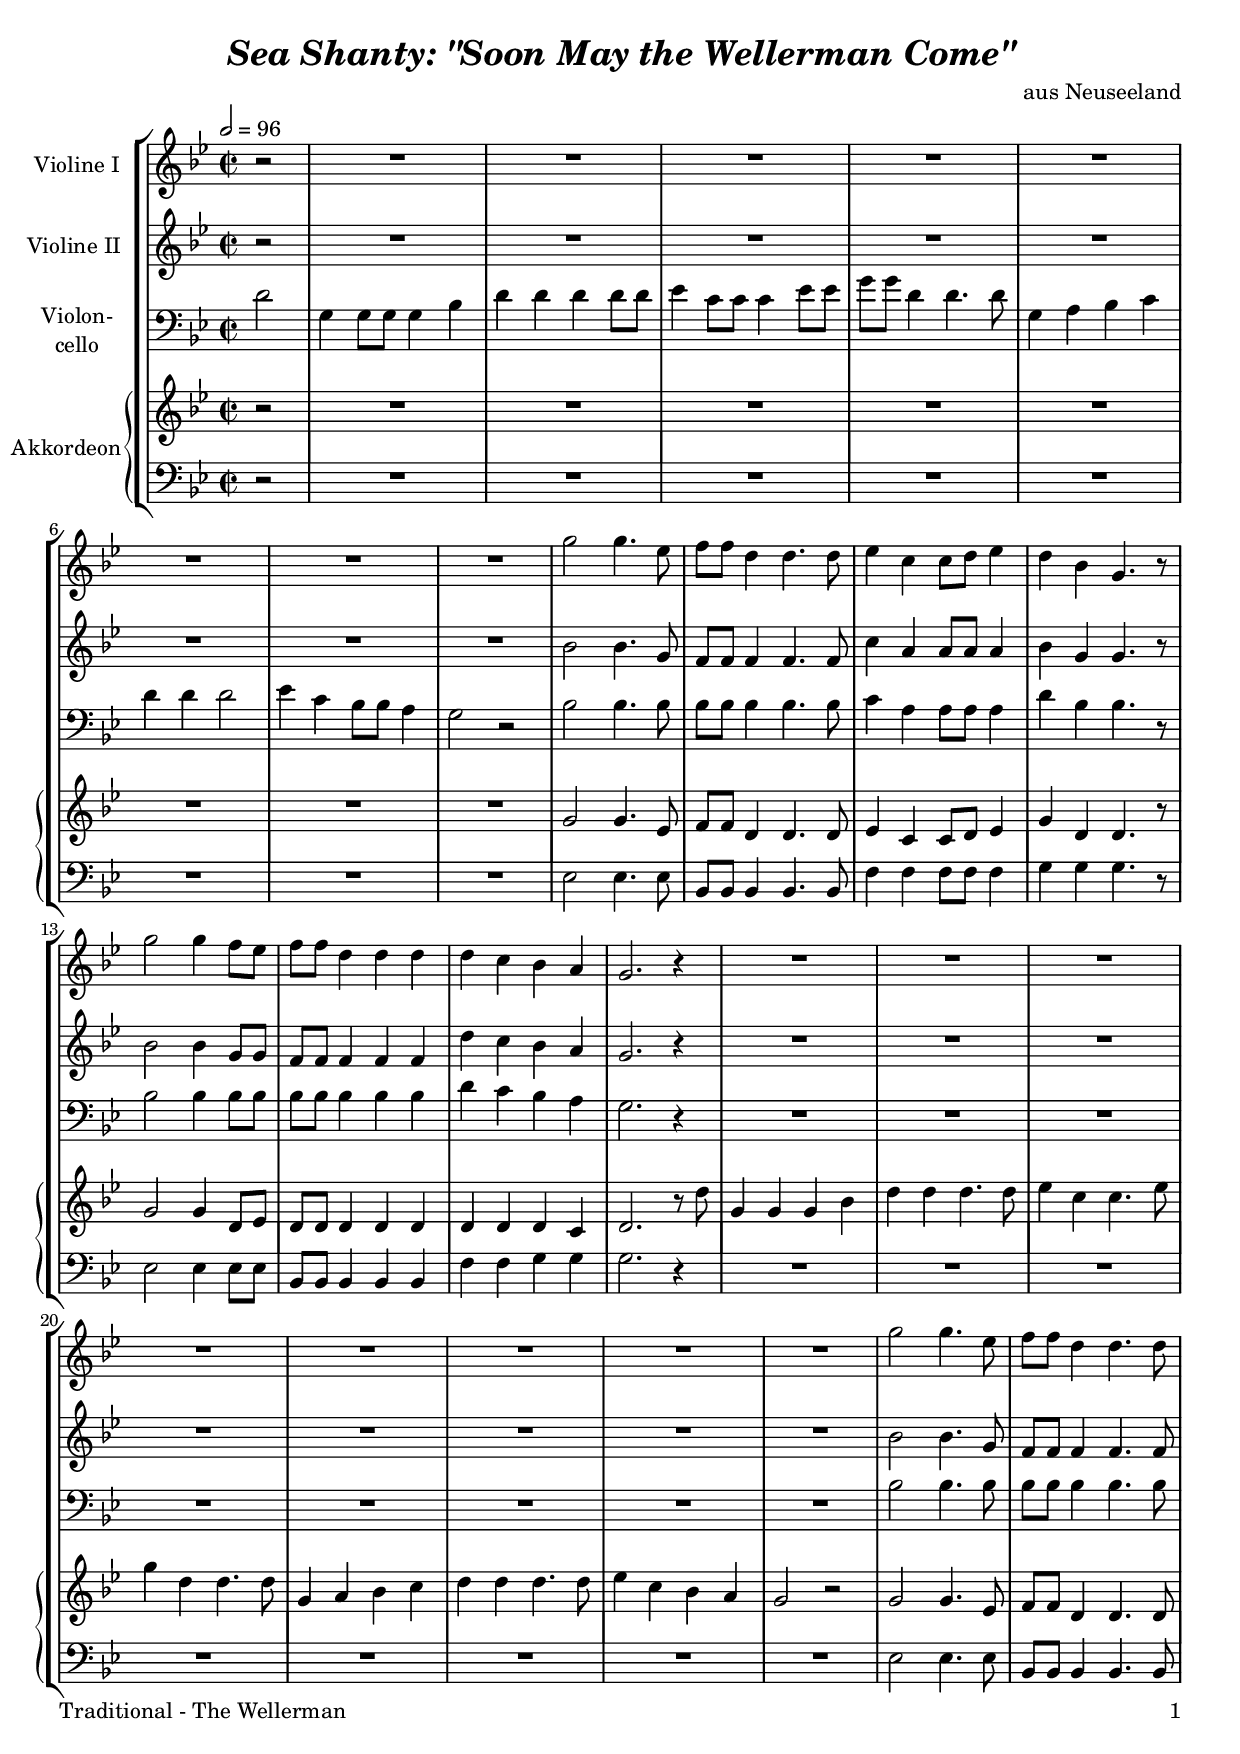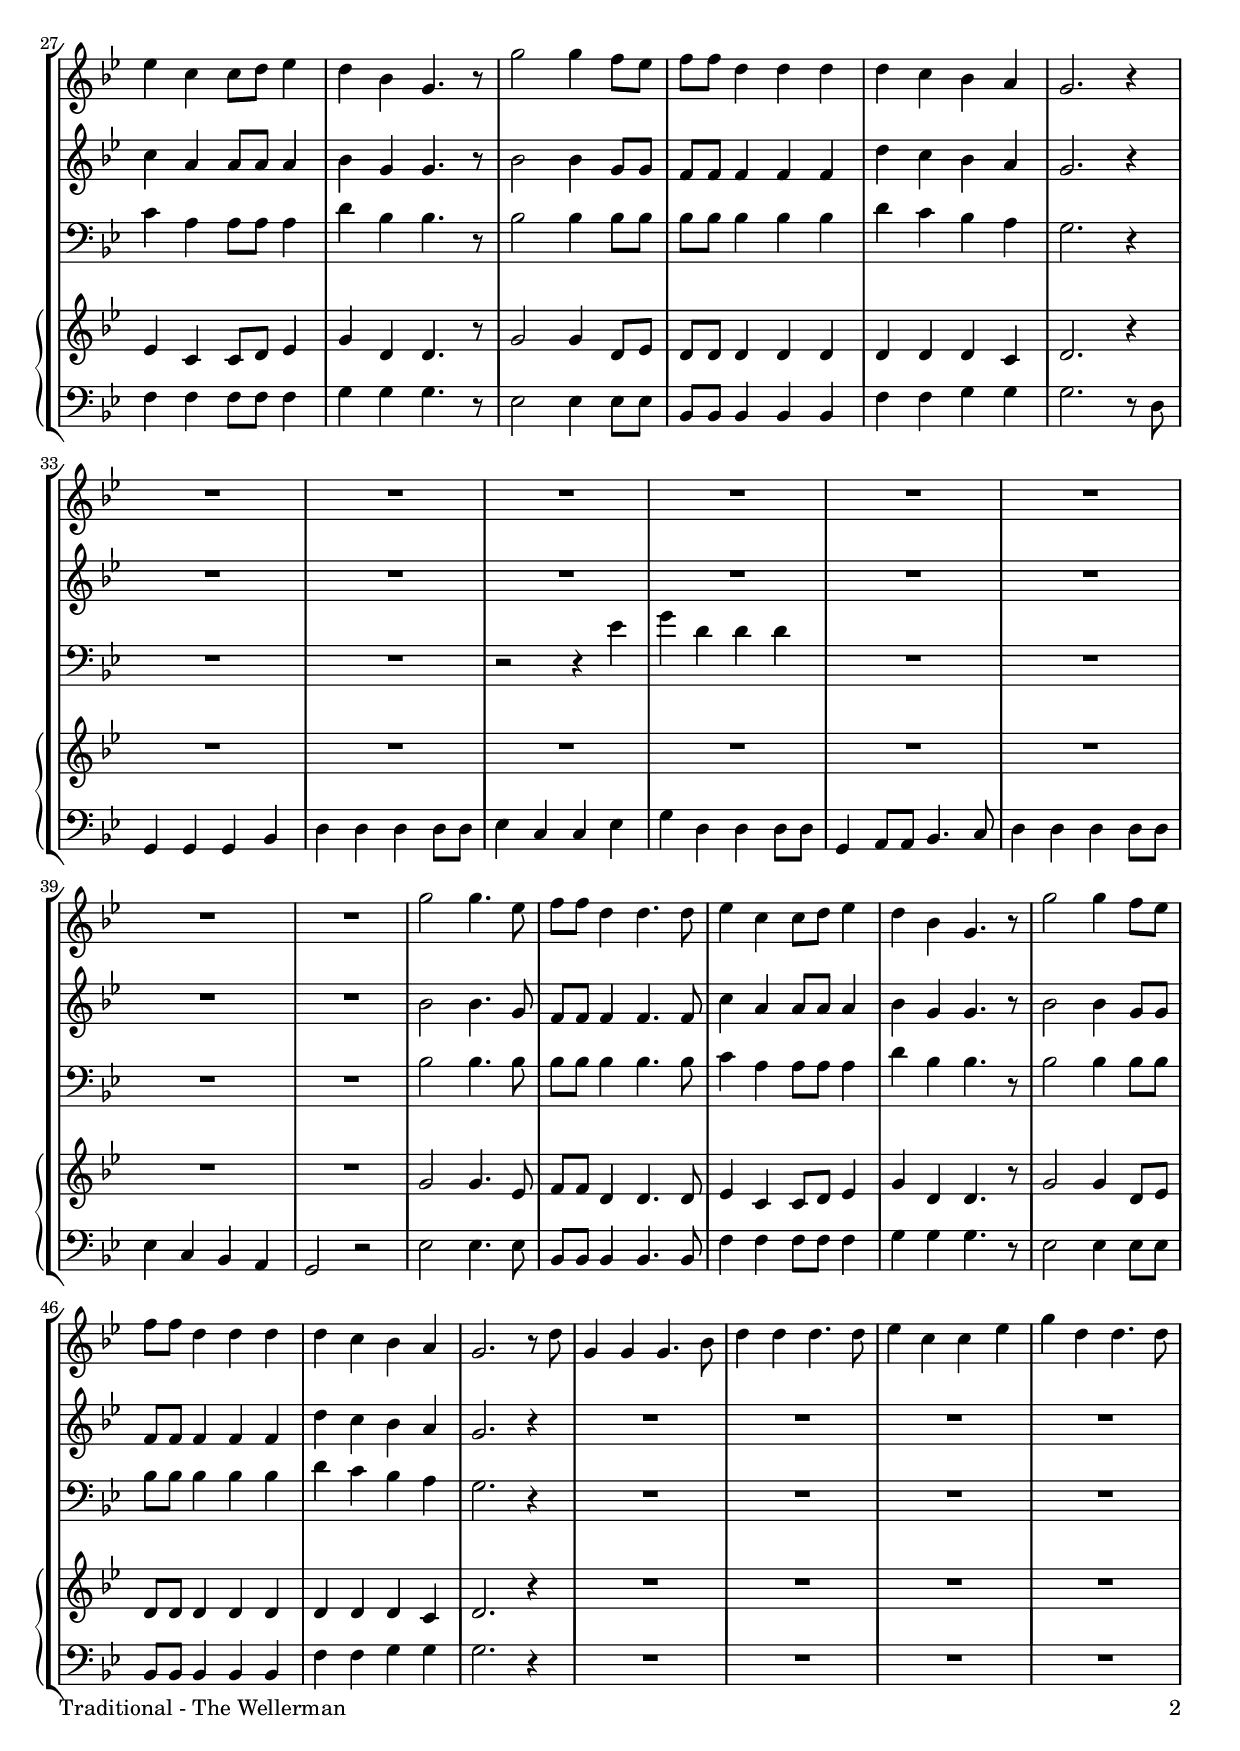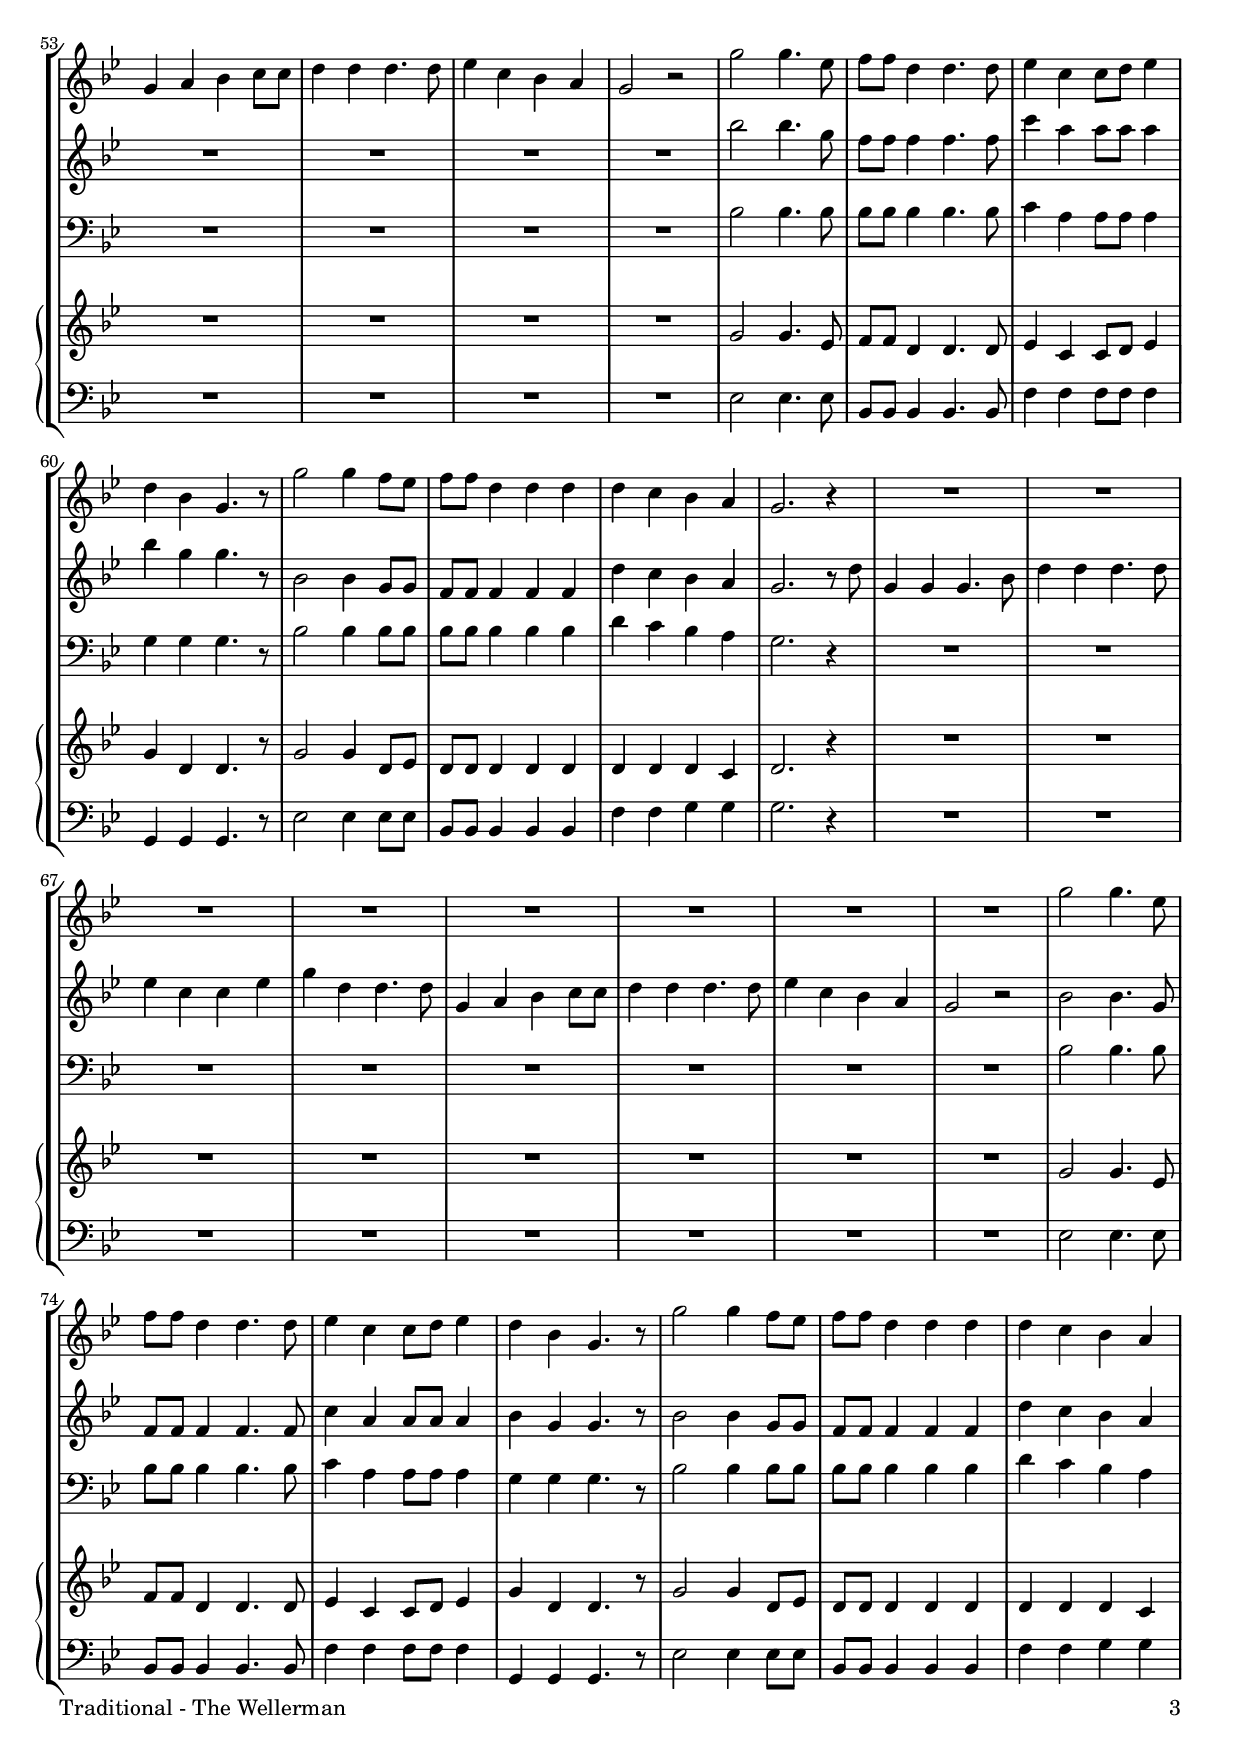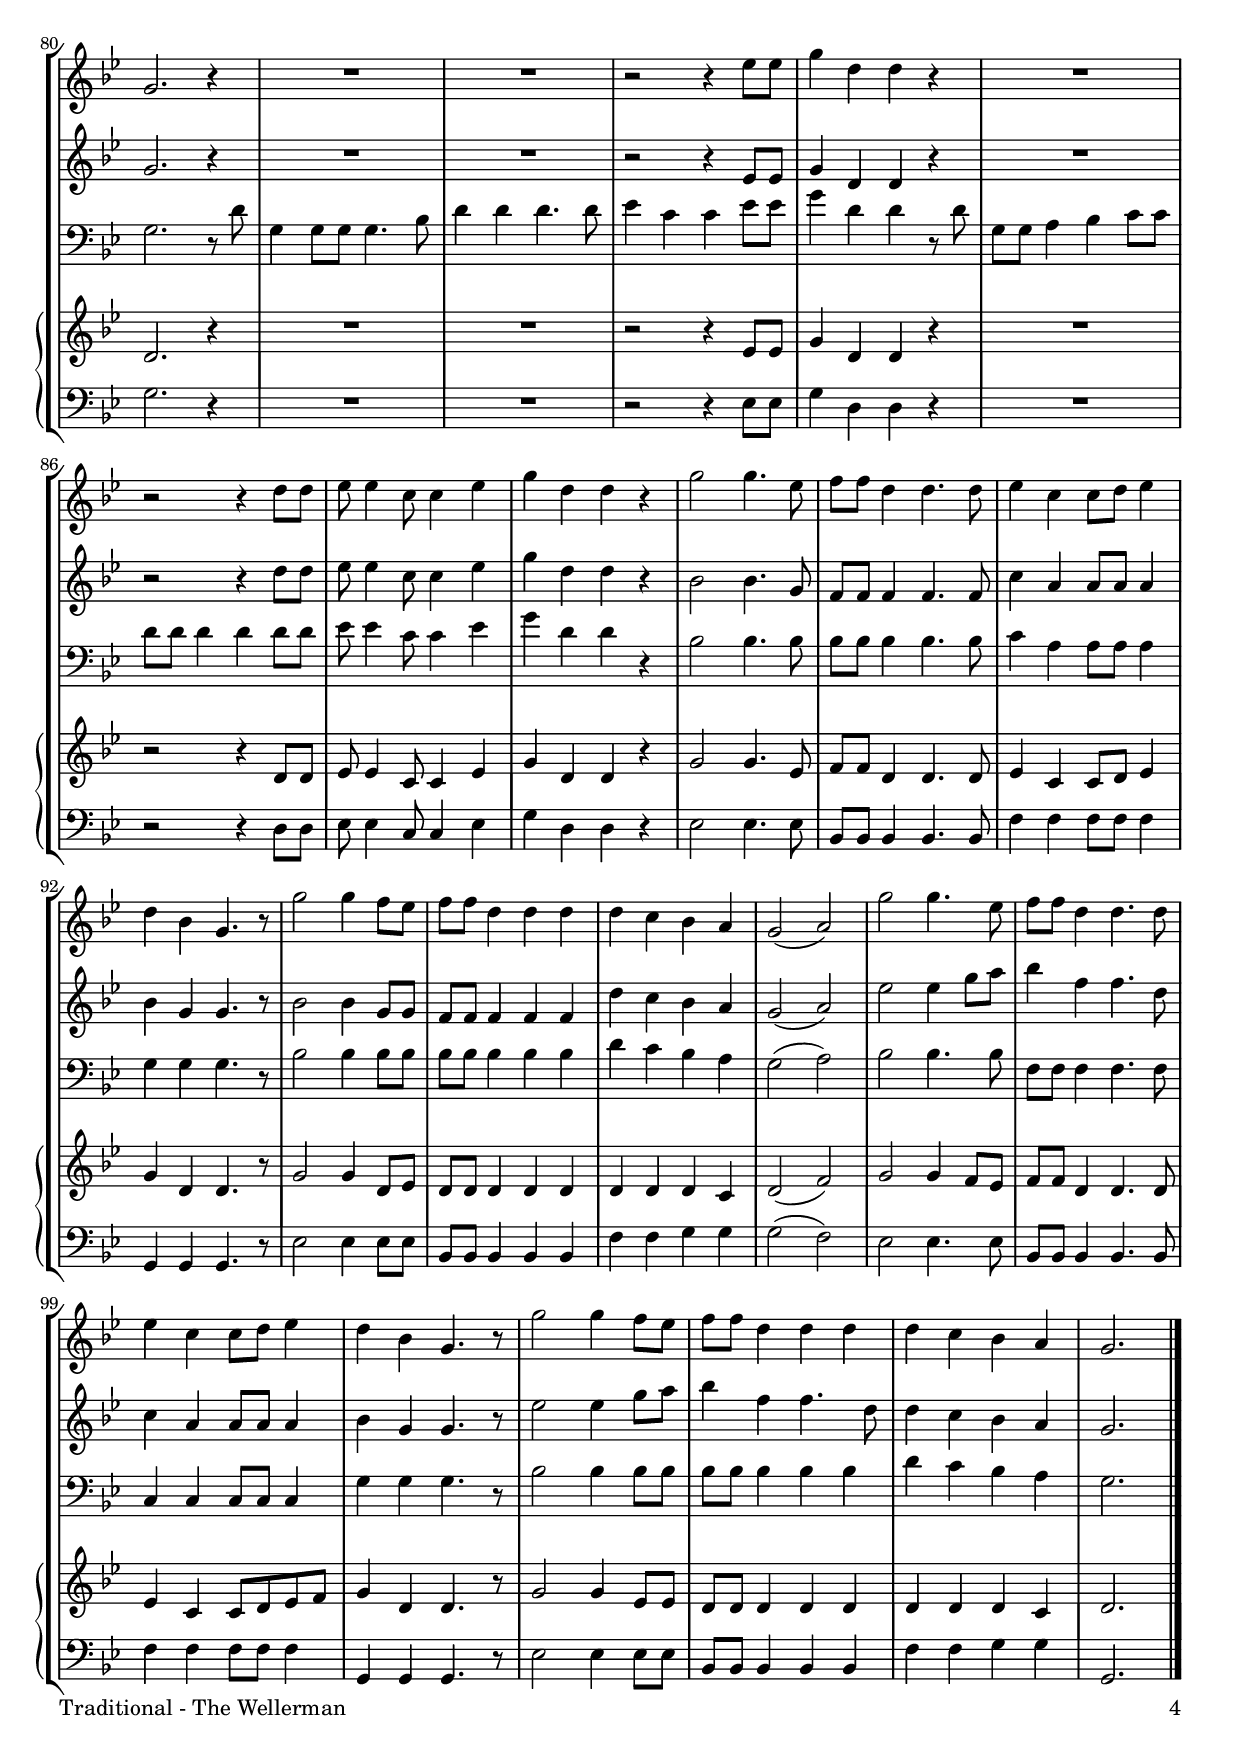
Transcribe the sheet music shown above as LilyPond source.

%\version "2.24.3"
\include "deutsch.ly"

#(set-global-staff-size 19)

\header {
  title       = \markup \bold \italic "Sea Shanty: \"Soon May the Wellerman Come\""
  composer    = "aus Neuseeland"
%  arranger    = ""
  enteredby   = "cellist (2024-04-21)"
%  piece       = ""
}

voiceconsts = {
  \key f \major
  \time 2/2
%  \numericTimeSignature
  \compressEmptyMeasures
% Set default beaming for all staves
%  \set Timing.beamExceptions = #'()
%  \set Timing.baseMoment     = #(ly:make-moment 1 4)
%  \set Timing.beatStructure  = #'(1 1 1 1)
  \tempo 2=96
}

mivl = "violin"
miba = "cello"
% mikl = "bright acoustic"
% mikl = "church organ"
mikl = "concertina"

atem = \mark \markup \box \italic "a tempo"
rit  = \mark \markup \box \italic "rit."

va = \relative c'' {
  \voiceconsts

  \partial 2 r2
  R1*8
  d2 d4. b8
  c c a4 a4. a8
  b4 g g8 a b4
  a f d4. r8

  d'2 d4 c8 b
  c c a4 a a
  a g f e
  d2. r4
  R1*8
  d'2 d4. b8
  c c a4 a4. a8

  b4 g g8 a b4
  a f d4. r8
  d'2 d4 c8 b
  c c a4 a a
  a g f e
  d2. r4
  R1*8

  d'2 d4. b8
  c c a4 a4. a8
  b4 g g8 a b4
  a f d4. r8
  d'2 d4 c8 b
  c c a4 a a

  a g f e
  d2. r8 a'
  d,4 d d4. f8
  a4 a a4. a8
  b4 g g b
  d a a4. a8
  d,4 e f g8 g

  a4 a a4. a8
  b4 g f e
  d2 r
  d' d4. b8
  c c a4 a4. a8
  b4 g g8 a b4
  a f d4. r8

  d'2 d4 c8 b
  c c a4 a a
  a g f e
  d2. r4
  R1*8
  d'2 d4. b8
  c c a4 a4. a8

  b4 g g8 a b4
  a f d4. r8
  d'2 d4 c8 b
  c c a4 a a
  a g f e
  d2. r4
  R1*2

  r2 r4 b'8 b
  d4 a a r
  R1
  r2 r4 a8 a
  b b4 g8 g4 b

  d a a r
  d2 d4. b8
  c c a4 a4. a8
  b4 g g8 a b4
  a f d4. r8
  d'2 d4 c8 b

  c c a4 a a
  a g f e
  d2( e)
  d' d4. b8
  c c a4 a4. a8
  b4 g g8 a b4

  a f d4. r8
  d'2 d4 c8 b
  c c a4 a a
  a g f e
  \partial 2. d2. \bar "|."
}

vb = \relative c' {
  \voiceconsts

  \partial 2 r2
  R1*8
  f2 f4. d8
  c c c4 c4. c8
  g'4 e e8 e e4
  f d d4. r8

  f2 f4 d8 d
  c c c4 c c
  a' g f e
  d2. r4
  R1*8
  f2 f4. d8
  c c c4 c4. c8

  g'4 e e8 e e4
  f d d4. r8
  f2 f4 d8 d
  c c c4 c c
  a' g f e
  d2. r4
  R1*8

  f2 f4. d8
  c c c4 c4. c8
  g'4 e e8 e e4
  f d d4. r8
  f2 f4 d8 d
  c c c4 c c

  a' g f e
  d2. r4
  R1*8
  f'2 f4. d8
  c c c4 c4. c8
  g'4 e e8 e e4
  f d4 d4. r8

  f,2 f4 d8 d
  c c c4 c c
  a' g f e
  d2. r8 a'
  d,4 d d4. f8
  a4 a a4. a8
  b4 g g b

  d a a4. a8
  d,4 e f g8 g
  a4 a a4. a8
  b4 g f e
  d2 r
  f f4. d8
  c c c4 c4. c8

  g'4 e e8 e e4
  f d d4. r8
  f2 f4 d8 d
  c c c4 c c
  a' g f e
  d2. r4
  R1*2
  
  r2 r4 b8 b
  d4 a a r
  R1
  r2 r4 a'8 a
  b b4 g8 g4 b

  d a a r
  f2 f4. d8
  c c c4 c4. c8
  g'4 e e8 e e4
  f d d4. r8
  f2 f4 d8 d

  c c c4 c c
  a' g f e
  d2( e)
  b' b4 d8 e
  f4 c c4. a8
  g4 e e8 e e4

  f d d4. r8
  b'2 b4 d8 e
  f4 c c4. a8
  a4 g f e
  \partial 2. d2. \bar "|."
}

vc = \relative c' {
  \voiceconsts
  \clef "bass"
  
  \partial 2 a2
  d,4 d8 d d4 f
  a a a a8 a
  b4 g8 g g4 b8 b
  d d a4 a4. a8
  d,4 e f g

  a a a2
  b4 g f8 f e4
  d2 r
  f f4. f8
  f f f4 f4. f8
  g4 e e8 e e4
  a f f4. r8

  f2 f4 f8 f
  f f f4 f f
  a g f e
  d2. r4
  R1*8
  f2 f4. f8
  f f f4 f4. f8

  g4 e e8 e e4
  a f f4. r8
  f2 f4 f8 f
  f f f4 f f
  a g f e
  d2. r4
  R1*2
  r2 r4 b'
  d a a a
  R1*4

  f2 f4. f8
  f f f4 f4. f8
  g4 e e8 e e4
  a f f4. r8
  f2 f4 f8 f
  f f f4 f f

  a g f e
  d2. r4
  R1*8
  f2 f4. f8
  f f f4 f4. f8
  g4 e e8 e e4
  d d d4. r8

  f2 f4 f8 f
  f f f4 f f
  a g f e
  d2. r4
  R1*8
  f2 f4. f8
  f f f4 f4. f8

  g4 e e8 e e4
  d d d4. r8
  f2 f4 f8 f
  f f f4 f f
  a g f e
  d2. r8 a'
  d,4 d8 d d4. f8

  a4 a a4. a8
  b4 g g b8 b
  d4 a a r8 a
  d, d e4 f g8 g
  a a a4 a a8 a
  b b4 g8 g4 b

  d a a r
  f2 f4. f8
  f f f4 f4. f8
  g4 e e8 e e4
  d d d4. r8
  f2 f4 f8 f

  f f f4 f f
  a g f e
  d2( e)
  f f4. f8
  c c c4 c4. c8
  g4 g g8 g g4

  d' d d4. r8
  f2 f4 f8 f
  f f f4 f f
  a g f e
  \partial 2. d2. \bar "|."
}

vd = \relative c' {
  \voiceconsts

  \partial 2 r2
  R1*8
  d2 d4. b8
  c c a4 a4. a8
  b4 g g8 a b4
  d a a4. r8

  d2 d4 a8 b
  a a a4 a a
  a a a g
  a2. r8 a'
  d,4 d d f
  a a a4. a8
  b4 g g4. b8

  d4 a a4. a8
  d,4 e f g
  a a a4. a8
  b4 g f e
  d2 r
  d d4. b8
  c c a4 a4. a8

  b4 g g8 a b4
  d a a4. r8
  d2 d4 a8 b
  a a a4 a a
  a a a g
  a2. r4
  R1*8

  d2 d4. b8
  c c a4 a4. a8
  b4 g g8 a b4
  d a a4. r8
  d2 d4 a8 b
  a a a4 a a

  a a a g
  a2. r4
  R1*8
  d2 d4. b8
  c c a4 a4. a8
  b4 g g8 a b4
  d a a4. r8

  d2 d4 a8 b
  a a a4 a a
  a a a g
  a2. r4
  R1*8
  d2 d4. b8
  c c a4 a4. a8

  b4 g g8 a b4
  d a a4. r8
  d2 d4 a8 b
  a a a4 a a
  a a a g
  a2. r4
  R1*2
  r2 r4 b8 b
  d4 a a r
  R1
  r2 r4 a8 a
  b b4 g8 g4 b

  d a a r
  d2 d4. b8
  c c a4 a4. a8
  b4 g g8 a b4
  d a a4. r8
  d2 d4 a8 b

  a a a4 a a
  a a a g
  a2( c)
  d d4 c8 b
  c c a4 a4. a8
  b4 g g8 a b c

  d4 a a4. r8
  d2 d4 b8 b
  a a a4 a a
  a a a g
  \partial 2. a2. \bar "|."
}

ve = \relative c {
  \voiceconsts
  \clef "bass"
  
  \partial 2 r2
  R1*8
  b2 b4. b8
  f f f4 f4. f8
  c'4 c c8 c c4
  d d d4. r8

  b2 b4 b8 b
  f f f4 f f
  c' c d d
  d2. r4
  R1*8
  b2 b4. b8
  f f f4 f4. f8

  c'4 c c8 c c4
  d d d4. r8
  b2 b4 b8 b
  f f f4 f f
  c' c d d
  d2. r8 a
  d,4 d d f

  a a a a8 a
  b4 g g b
  d a a a8 a
  d,4 e8 e f4. g8
  a4 a a a8 a
  b4 g f e
  d2 r

  b'2 b4. b8
  f f f4 f4. f8
  c'4 c c8 c c4
  d d d4. r8
  b2 b4 b8 b
  f f f4 f f

  c' c d d
  d2. r4
  R1*8
  b2 b4. b8
  f f f4 f4. f8
  c'4 c c8 c c4
  d, d d4. r8

  b'2 b4 b8 b
  f f f4 f f
  c' c d d
  d2. r4
  R1*8
  b2 b4. b8
  f f f4 f4. f8

  c'4 c c8 c c4
  d, d d4. r8
  b'2 b4 b8 b
  f f f4 f f
  c' c d d
  d2. r4
  R1*2
  r2 r4 b8 b
  d4 a4 a r
  R1
  r2 r4 a8 a
  b b4 g8 g4 b

  d a a r
  b2 b4. b8
  f f f4 f4. f8
  c'4 c c8 c c4
  d, d d4. r8
  b'2 b4 b8 b

  f f f4 f f
  c' c d d
  d2( c)
  b b4. b8
  f f f4 f4. f8
  c'4 c c8 c c4

  d, d d4. r8
  b'2 b4 b8 b
  f f f4 f f
  c' c d d
  \partial 2. d,2. \bar "|."
}


music = \new StaffGroup <<
  \new Staff {
    \set Staff.midiInstrument = \mivl
    \set Staff.instrumentName = \markup \center-column { "Violine I" }
    \transpose f b { \va }
  }

  \new Staff {
    \set Staff.midiInstrument = \mivl
    \set Staff.instrumentName = \markup \center-column { "Violine II" }
    \transpose f b { \vb }
  }

  \new Staff {
    \set Staff.midiInstrument = \miba
    \set Staff.instrumentName = \markup \center-column { "Violon-" "cello" }
    \transpose f b { \vc }
  }

  \new PianoStaff <<
    \set PianoStaff.midiInstrument = \mikl
    \set PianoStaff.instrumentName = \markup \center-column { "Akkordeon" }
    <<
      \new Staff {
	\transpose f b { \vd }
%	\transpose f b { << \vd \\ \ve >> }
      }
      
      %    \new Dynamics \vdy
      
      \new Staff {
	\transpose f b { \ve }
%	\transpose f b { << \vf \\ \vg >> }
      }
    >>  
  >>
>>

\book {
  \paper {
    print-page-number = ##t
    print-first-page-number = ##t
    ragged-last-bottom = ##f
    oddHeaderMarkup = \markup \null
    evenHeaderMarkup = \markup \null
    oddFooterMarkup = \markup {
      \fill-line {
        \if \should-print-page-number
        "Traditional - The Wellerman" \fromproperty #'page:page-number-string
      }
    }
    evenFooterMarkup = \oddFooterMarkup
  } \score {
    \music
    \layout {}
  }

  \score {
    \unfoldRepeats \music

    \midi {
      \context {
        \Score
      }
    }
  }
}
